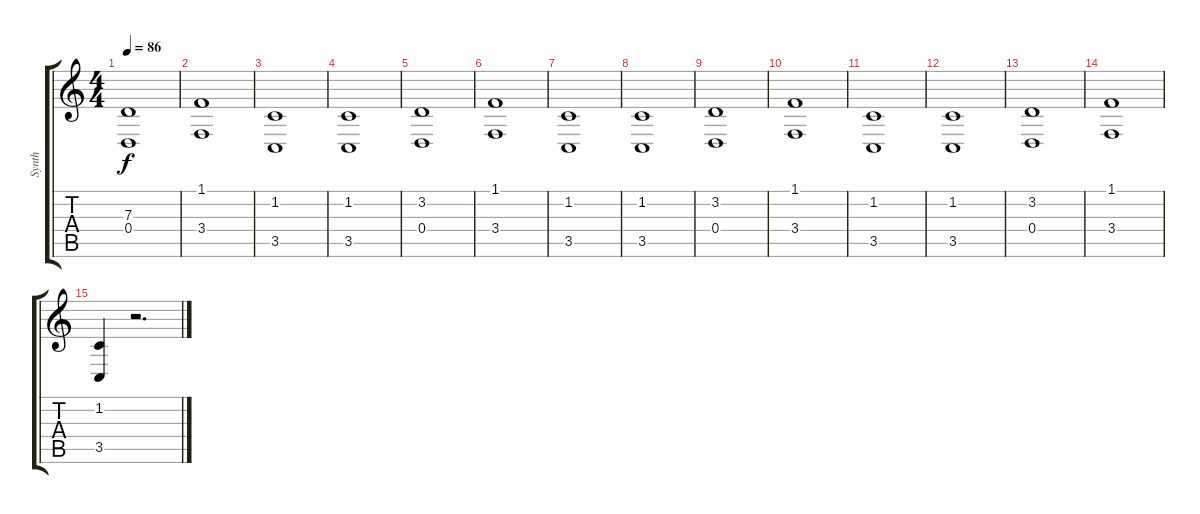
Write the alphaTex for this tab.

\track ("Synth" "Synth") {instrument pad2warm}
\staff {score tabs}
\tuning (E4 B3 G3 D3 A2 E2) {hide}
\ts (4 4)
\tempo 86
\clef g2
\ks c
(7.3 0.4).1{dy f} |
(1.1 3.4).1 |
(1.2 3.5).1 |
(1.2 3.5).1 |
(3.2 0.4).1 |
(1.1 3.4).1 |
(1.2 3.5).1 |
(1.2 3.5).1 |
(3.2 0.4).1 |
(1.1 3.4).1 |
(1.2 3.5).1 |
(1.2 3.5).1 |
(3.2 0.4).1 |
(1.1 3.4).1 |
(1.2 3.5).4 r.2{d}
